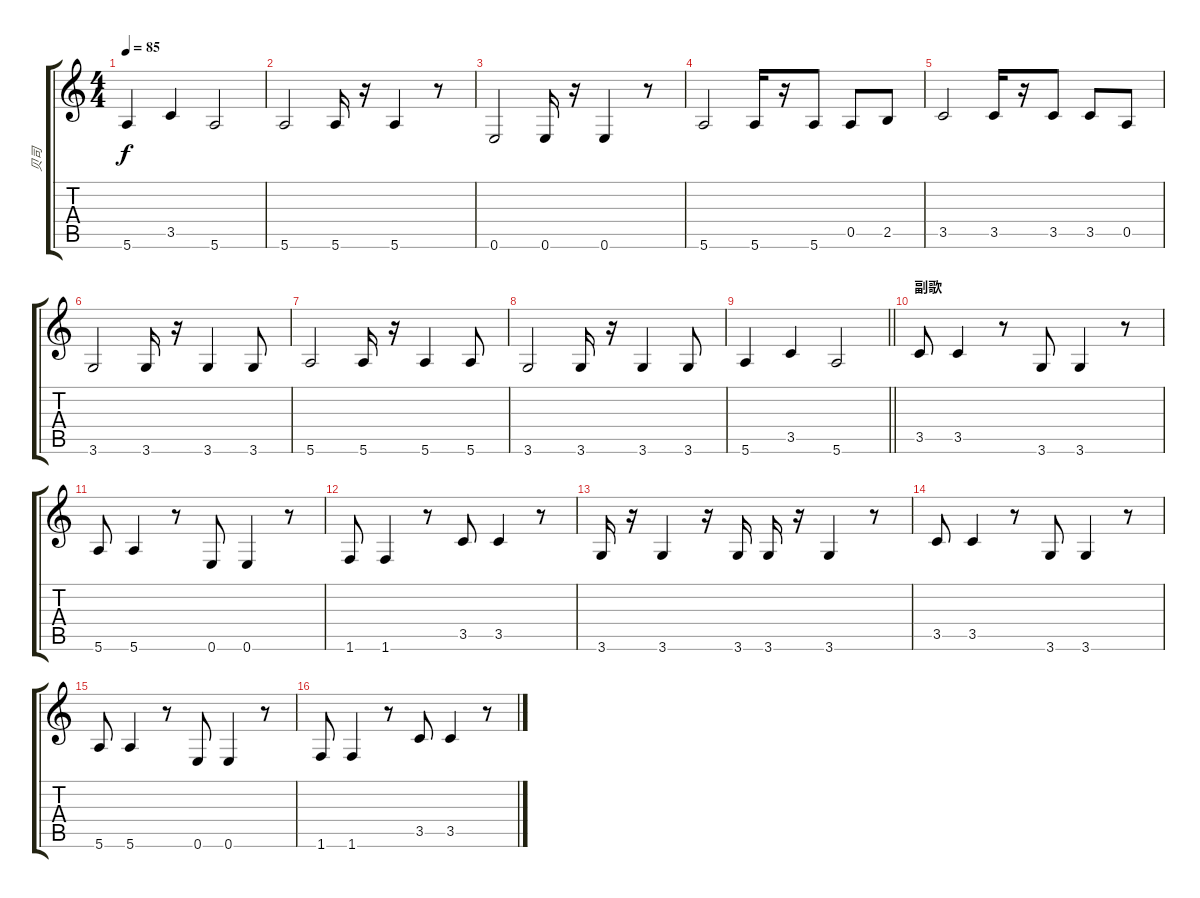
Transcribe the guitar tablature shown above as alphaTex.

\track ("贝司" "贝司") {instrument electricbassfinger}
\staff {score tabs}
\tuning (E4 B3 G3 D3 A2 E2) {hide}
\ts (4 4)
\tempo 85
\clef g2
\ks c
5.6.4{dy f} 3.5.4 5.6.2 |
5.6.2 5.6.16 r.16 5.6.4 r.8 |
0.6.2 0.6.16 r.16 0.6.4 r.8 |
5.6.2 5.6.16 r.16 5.6.8 0.5.8 2.5.8 |
3.5.2 3.5.16 r.16 3.5.8 3.5.8 0.5.8 |
3.6.2 3.6.16 r.16 3.6.4 3.6.8 |
5.6.2 5.6.16 r.16 5.6.4 5.6.8 |
3.6.2 3.6.16 r.16 3.6.4 3.6.8 |
\barLineRight lightlight
5.6.4 3.5.4 5.6.2 |
\section ("" "副歌")
3.5.8 3.5.4 r.8 3.6.8 3.6.4 r.8 |
5.6.8 5.6.4 r.8 0.6.8 0.6.4 r.8 |
1.6.8 1.6.4 r.8 3.5.8 3.5.4 r.8 |
3.6.16 r.16 3.6.4 r.16 3.6.16 3.6.16 r.16 3.6.4 r.8 |
3.5.8 3.5.4 r.8 3.6.8 3.6.4 r.8 |
5.6.8 5.6.4 r.8 0.6.8 0.6.4 r.8 |
1.6.8 1.6.4 r.8 3.5.8 3.5.4 r.8
